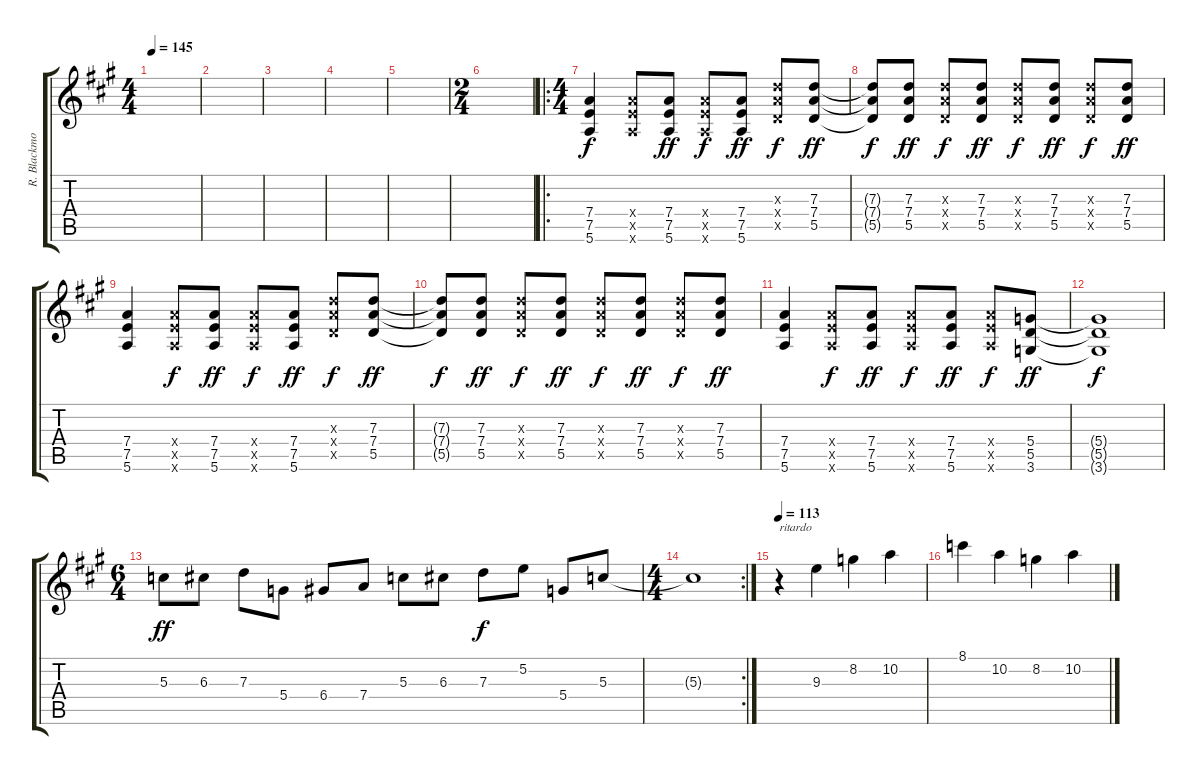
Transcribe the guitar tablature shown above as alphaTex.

\track ("R. Blackmore rechts" "R. Blackmo") {instrument overdrivenguitar}
\staff {score tabs}
\tuning (E4 B3 G3 D3 A2 E2) {hide}
\ts (4 4)
\tempo 145
\clef g2
\ks a
|
|
|
|
|
\ts (2 4)
|
\ro
\ts (4 4)
(7.4 7.5 5.6).4 (7.4{x} 7.5{x} 5.6{x}).8{dy f} (7.4 7.5 5.6).8{dy ff} (7.4{x} 7.5{x} 5.6{x}).8{dy f} (7.4 7.5 5.6).8{dy ff} (7.3{x} 7.4{x} 5.5{x}).8{dy f} (7.3 7.4 5.5).8{dy ff} |
(7.3{t} 7.4{t} 5.5{t}).8{dy f} (7.3 7.4 5.5).8{dy ff} (7.3{x} 7.4{x} 5.5{x}).8{dy f} (7.3 7.4 5.5).8{dy ff} (7.3{x} 7.4{x} 5.5{x}).8{dy f} (7.3 7.4 5.5).8{dy ff} (7.3{x} 7.4{x} 5.5{x}).8{dy f} (7.3 7.4 5.5).8{dy ff} |
(7.4 7.5 5.6).4 (7.4{x} 7.5{x} 5.6{x}).8{dy f} (7.4 7.5 5.6).8{dy ff} (7.4{x} 7.5{x} 5.6{x}).8{dy f} (7.4 7.5 5.6).8{dy ff} (7.3{x} 7.4{x} 5.5{x}).8{dy f} (7.3 7.4 5.5).8{dy ff} |
(7.3{t} 7.4{t} 5.5{t}).8{dy f} (7.3 7.4 5.5).8{dy ff} (7.3{x} 7.4{x} 5.5{x}).8{dy f} (7.3 7.4 5.5).8{dy ff} (7.3{x} 7.4{x} 5.5{x}).8{dy f} (7.3 7.4 5.5).8{dy ff} (7.3{x} 7.4{x} 5.5{x}).8{dy f} (7.3 7.4 5.5).8{dy ff} |
(7.4 7.5 5.6).4 (7.4{x} 7.5{x} 5.6{x}).8{dy f} (7.4 7.5 5.6).8{dy ff} (7.4{x} 7.5{x} 5.6{x}).8{dy f} (7.4 7.5 5.6).8{dy ff} (7.4{x} 7.5{x} 5.6{x}).8{dy f} (5.4 5.5 3.6).8{dy ff} |
(5.4{t} 5.5{t} 3.6{t}).1{dy f} |
\ts (6 4)
5.3.8{dy ff} 6.3.8 7.3.8 5.4.8 6.4.8 7.4.8 5.3.8 6.3.8 7.3.8{dy f} 5.2.8 5.4.8 5.3.8 |
\rc 2
\ts (4 4)
5.3{t}.1 |
\tempo 113
r.4{txt "ritardo"} 9.3.4 8.2.4 10.2.4 |
8.1.4 10.2.4 8.2.4 10.2.4
